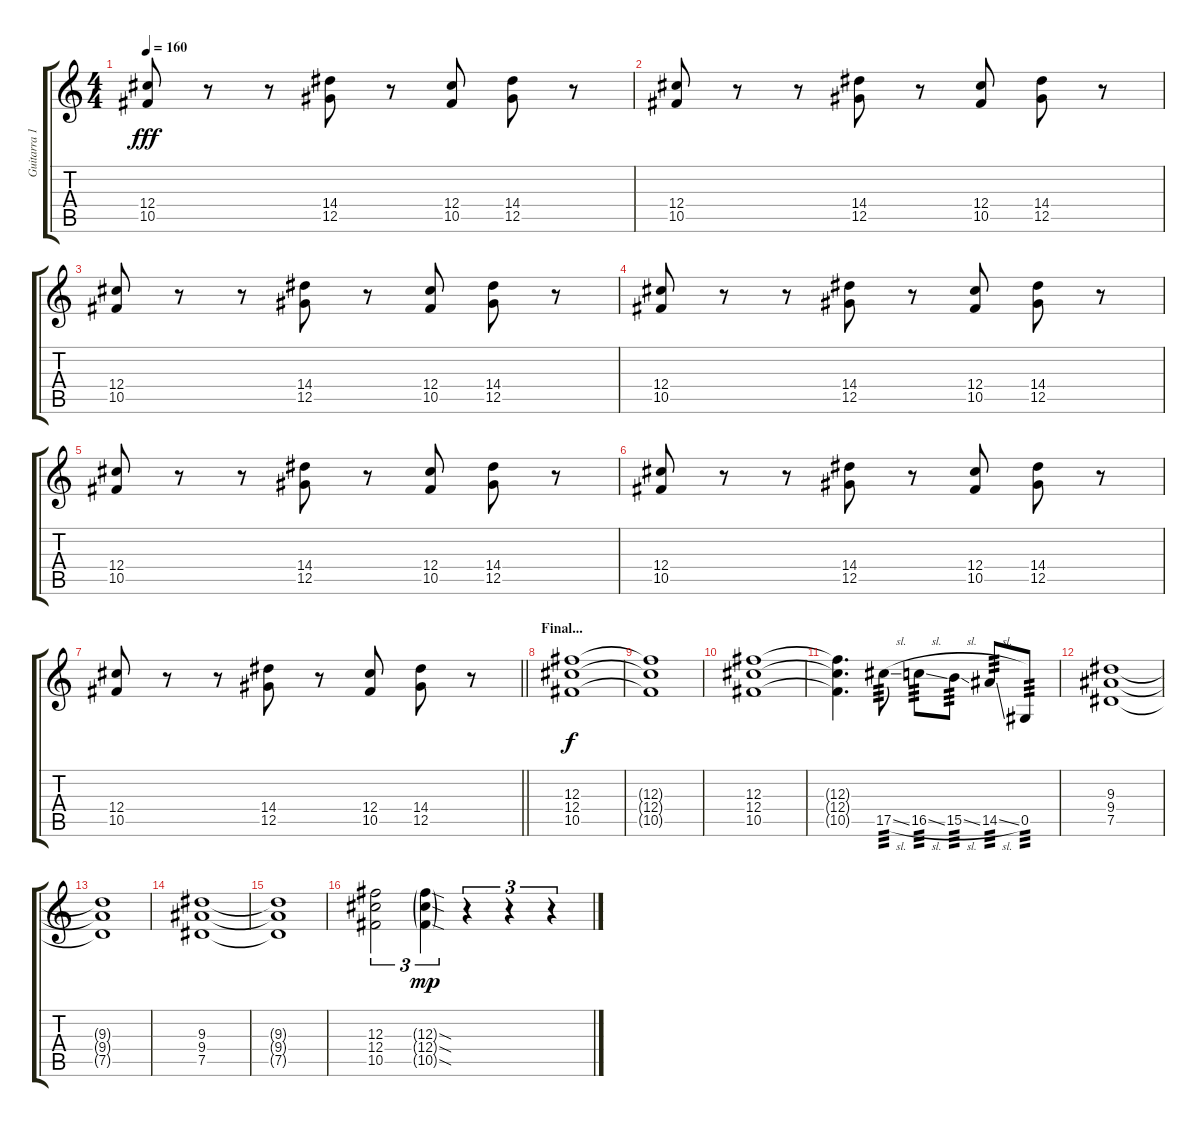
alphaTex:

\track ("Guitarra 1" "Guitarra 1") {instrument overdrivenguitar}
\staff {score tabs}
\tuning (Eb4 Bb3 Gb3 Db3 Ab2 Eb2) {hide}
\ts (4 4)
\tempo 160
\clef g2
\ks c
(12.4 10.5).8{dy fff} r.8 r.8 (14.4 12.5).8 r.8 (12.4 10.5).8 (14.4 12.5).8 r.8 |
(12.4 10.5).8 r.8 r.8 (14.4 12.5).8 r.8 (12.4 10.5).8 (14.4 12.5).8 r.8 |
(12.4 10.5).8 r.8 r.8 (14.4 12.5).8 r.8 (12.4 10.5).8 (14.4 12.5).8 r.8 |
(12.4 10.5).8 r.8 r.8 (14.4 12.5).8 r.8 (12.4 10.5).8 (14.4 12.5).8 r.8 |
(12.4 10.5).8 r.8 r.8 (14.4 12.5).8 r.8 (12.4 10.5).8 (14.4 12.5).8 r.8 |
(12.4 10.5).8 r.8 r.8 (14.4 12.5).8 r.8 (12.4 10.5).8 (14.4 12.5).8 r.8 |
\barLineRight lightlight
(12.4 10.5).8 r.8 r.8 (14.4 12.5).8 r.8 (12.4 10.5).8 (14.4 12.5).8 r.8 |
\section ("" "Final...")
(12.3 12.4 10.5).1{dy f} |
(12.3{t} 12.4{t} 10.5{t}).1 |
(12.3 12.4 10.5).1 |
(12.3{t} 12.4{t} 10.5{t}).4{d} 17.5{sl}.8{tp 3} 16.5{sl}.8{tp 3} 15.5{sl}.8{tp 3} 14.5{sl}.8{tp 3} 0.5.8{tp 3} |
(9.3 9.4 7.5).1 |
(9.3{t} 9.4{t} 7.5{t}).1 |
(9.3 9.4 7.5).1 |
(9.3{t} 9.4{t} 7.5{t}).1 |
(12.3 12.4 10.5).2{tu (3 2)} (12.3{sod g} 12.4{sod g} 10.5{sod g}).4{tu (3 2) dy mp} r.4{tu (3 2)} r.4{tu (3 2)} r.4{tu (3 2)}
